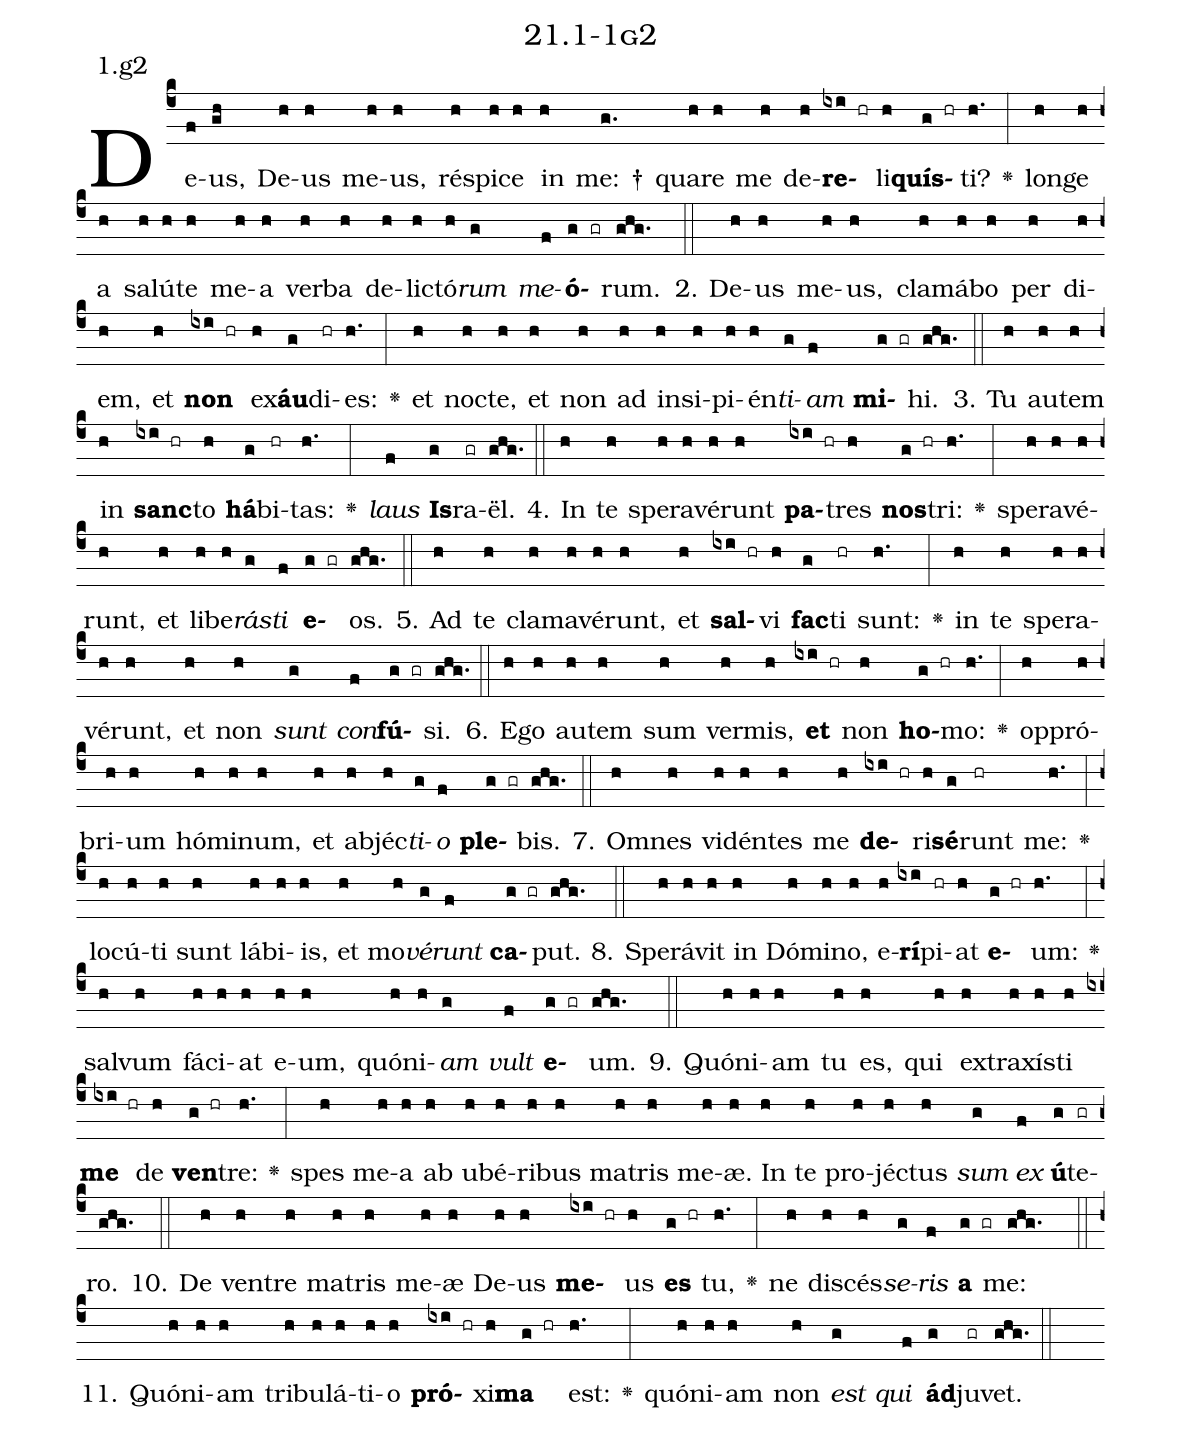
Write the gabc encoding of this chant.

name: 21.1-1g2;
annotation: 1.g2;
%%
(c4)De(f)us,(gh) De(h)us(h) me(h)us,(h) ré(h)spi(h)ce(h) in(h) me: †(g.) qua(h)re(h) me(h) de(h)<b>re</b>(ixi hr)li(h)<b>quís</b>(g hr)ti?(h.) <v>\greheightstar</v>(:) lon(h)ge(h) a(h) sa(h)lú(h)te(h) me(h)a(h) ver(h)ba(h) de(h)lic(h)tó(h)<i>rum</i>(g) <i>me</i>(f)<b>ó</b>(g gr)rum.(ghg.) (::)
2. De(h)us(h) me(h)us,(h) cla(h)má(h)bo(h) per(h) di(h)em,(h) et(h) <b>non</b>(ixi hr) ex(h)<b>áu</b>(g)di(hr)es:(h.) <v>\greheightstar</v>(:) et(h) noc(h)te,(h) et(h) non(h) ad(h) in(h)si(h)pi(h)én(h)<i>ti</i>(g)<i>am</i>(f) <b>mi</b>(g gr)hi.(ghg.) (::)
3. Tu(h) au(h)tem(h) in(h) <b>sanc</b>(ixi hr)to(h) <b>há</b>(g)bi(hr)tas:(h.) <v>\greheightstar</v>(:) <i>laus</i>(f) <b>Is</b>(g)ra(gr)ël.(ghg.) (::)
4. In(h) te(h) spe(h)ra(h)vé(h)runt(h) <b>pa</b>(ixi hr)tres(h) <b>nos</b>(g hr)tri:(h.) <v>\greheightstar</v>(:) spe(h)ra(h)vé(h)runt,(h) et(h) li(h)be(h)<i>rás</i>(g)<i>ti</i>(f) <b>e</b>(g gr)os.(ghg.) (::)
5. Ad(h) te(h) cla(h)ma(h)vé(h)runt,(h) et(h) <b>sal</b>(ixi hr)vi(h) <b>fac</b>(g)ti(hr) sunt:(h.) <v>\greheightstar</v>(:) in(h) te(h) spe(h)ra(h)vé(h)runt,(h) et(h) non(h) <i>sunt</i>(g) <i>con</i>(f)<b>fú</b>(g gr)si.(ghg.) (::)
6. E(h)go(h) au(h)tem(h) sum(h) ver(h)mis,(h) <b>et</b>(ixi hr) non(h) <b>ho</b>(g hr)mo:(h.) <v>\greheightstar</v>(:) op(h)pró(h)bri(h)um(h) hó(h)mi(h)num,(h) et(h) ab(h)jéc(h)<i>ti</i>(g)<i>o</i>(f) <b>ple</b>(g gr)bis.(ghg.) (::)
7. Om(h)nes(h) vi(h)dén(h)tes(h) me(h) <b>de</b>(ixi hr)ri(h)<b>sé</b>(g)runt(hr) me:(h.) <v>\greheightstar</v>(:) lo(h)cú(h)ti(h) sunt(h) lá(h)bi(h)is,(h) et(h) mo(h)<i>vé</i>(g)<i>runt</i>(f) <b>ca</b>(g gr)put.(ghg.) (::)
8. Spe(h)rá(h)vit(h) in(h) Dó(h)mi(h)no,(h) e(h)<b>rí</b>(ixi)pi(hr)at(h) <b>e</b>(g hr)um:(h.) <v>\greheightstar</v>(:) sal(h)vum(h) fá(h)ci(h)at(h) e(h)um,(h) quón(h)i(h)<i>am</i>(g) <i>vult</i>(f) <b>e</b>(g gr)um.(ghg.) (::)
9. Quón(h)i(h)am(h) tu(h) es,(h) qui(h) ex(h)tra(h)xís(h)ti(h) <b>me</b>(ixi hr) de(h) <b>ven</b>(g hr)tre:(h.) <v>\greheightstar</v>(:) spes(h) me(h)a(h) ab(h) u(h)bé(h)ri(h)bus(h) ma(h)tris(h) me(h)æ.(h) In(h) te(h) pro(h)jéc(h)tus(h) <i>sum</i>(g) <i>ex</i>(f) <b>ú</b>(g)te(gr)ro.(ghg.) (::)
10. De(h) ven(h)tre(h) ma(h)tris(h) me(h)æ(h) De(h)us(h) <b>me</b>(ixi hr)us(h) <b>es</b>(g hr) tu,(h.) <v>\greheightstar</v>(:) ne(h) di(h)scés(h)<i>se</i>(g)<i>ris</i>(f) <b>a</b>(g gr) me:(ghg.) (::)
11. Quón(h)i(h)am(h) tri(h)bu(h)lá(h)ti(h)o(h) <b>pró</b>(ixi hr)xi(h)<b>ma</b>(g hr) est:(h.) <v>\greheightstar</v>(:) quón(h)i(h)am(h) non(h) <i>est</i>(g) <i>qui</i>(f) <b>ád</b>(g)ju(gr)vet.(ghg.) (::)
